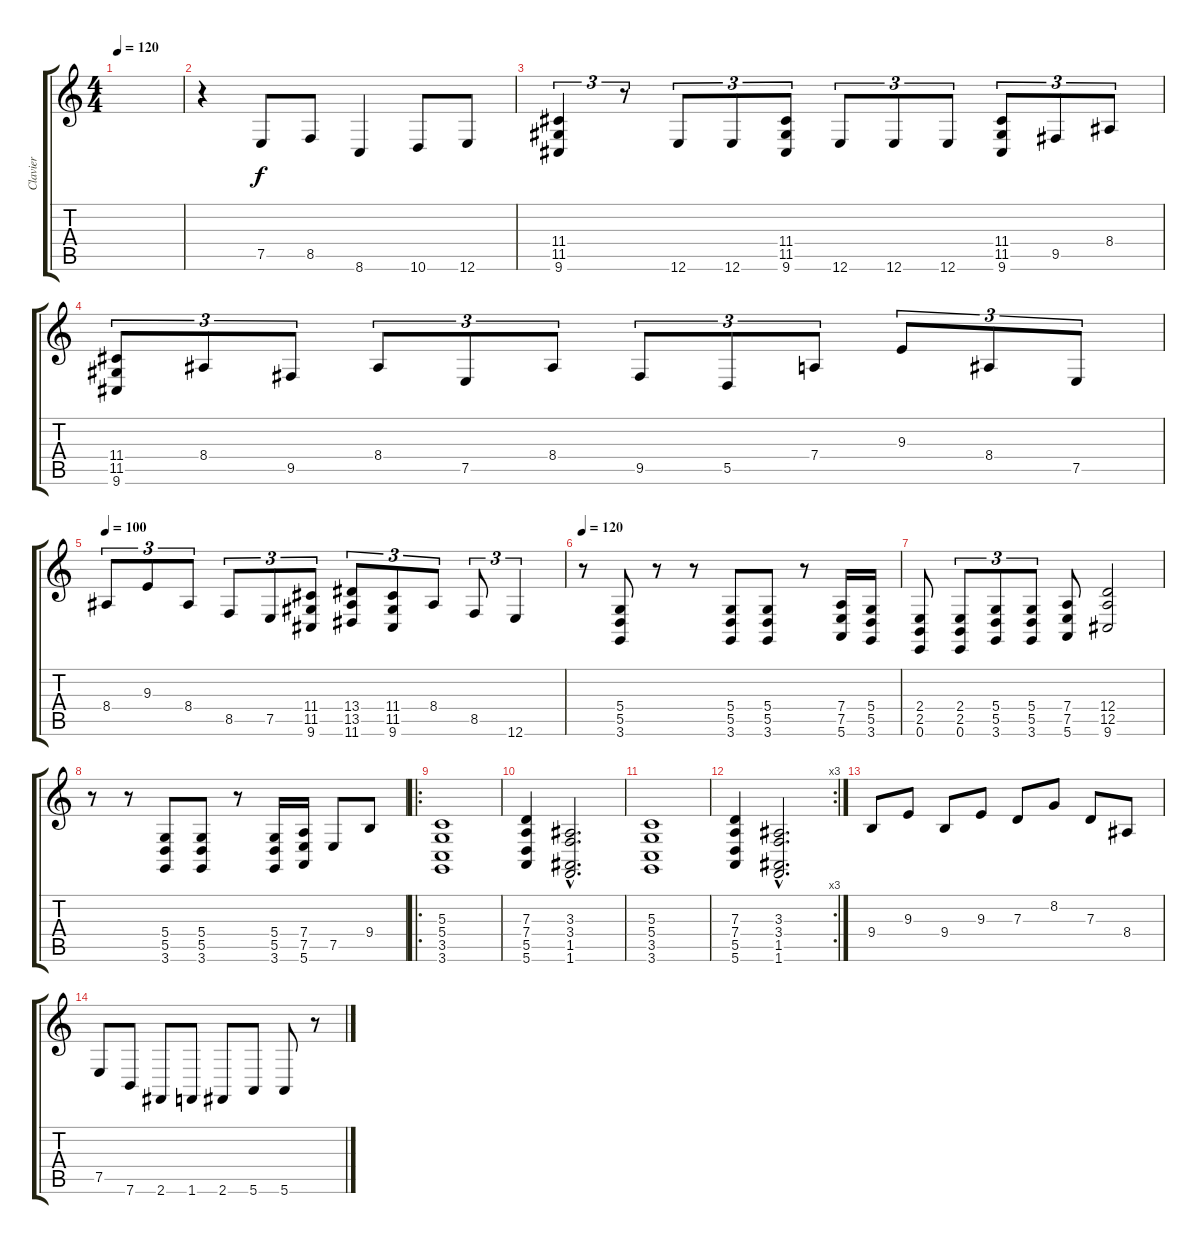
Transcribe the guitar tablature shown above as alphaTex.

\track ("Clavier" "Clavier") {instrument stringensemble1}
\staff {score tabs}
\tuning (E4 B3 G3 D3 A2 E2) {hide}
\ts (4 4)
\tempo 120
\clef g2
\ks c
|
r.4{volume 15 instrument harpsichord} 7.5.8 8.5.8 8.6.4 10.6.8 12.6.8 |
(11.4 11.5 9.6).4{tu (3 2)} r.8{tu (3 2)} 12.6.8{tu (3 2)} 12.6.8{tu (3 2)} (11.4 11.5 9.6).8{tu (3 2)} 12.6.8{tu (3 2)} 12.6.8{tu (3 2)} 12.6.8{tu (3 2)} (11.4 11.5 9.6).8{tu (3 2)} 9.5.8{tu (3 2)} 8.4.8{tu (3 2)} |
(11.4 11.5 9.6).8{tu (3 2)} 8.4.8{tu (3 2)} 9.5.8{tu (3 2)} 8.4.8{tu (3 2)} 7.5.8{tu (3 2)} 8.4.8{tu (3 2)} 9.5.8{tu (3 2)} 5.5.8{tu (3 2)} 7.4.8{tu (3 2)} 9.3.8{tu (3 2)} 8.4.8{tu (3 2)} 7.5.8{tu (3 2)} |
\tempo 100
8.4.8{tu (3 2)} 9.3.8{tu (3 2)} 8.4.8{tu (3 2)} 8.5.8{tu (3 2)} 7.5.8{tu (3 2)} (11.4 11.5 9.6).8{tu (3 2)} (13.4 13.5 11.6).8{tu (3 2)} (11.4 11.5 9.6).8{tu (3 2)} 8.4.8{tu (3 2)} 8.5.8{tu (3 2)} 12.6.4{tu (3 2)} |
\tempo 120
r.8{volume 9 instrument stringensemble1} (5.4 5.5 3.6).8 r.8 r.8 (5.4 5.5 3.6).8 (5.4 5.5 3.6).8 r.8 (7.4 7.5 5.6).16 (5.4 5.5 3.6).16 |
(2.4 2.5 0.6).8 (2.4 2.5 0.6).8{tu (3 2)} (5.4 5.5 3.6).8{tu (3 2)} (5.4 5.5 3.6).8{tu (3 2)} (7.4 7.5 5.6).8 (12.4 12.5 9.6).2 |
r.8 r.8 (5.4 5.5 3.6).8 (5.4 5.5 3.6).8 r.8 (5.4 5.5 3.6).16 (7.4 7.5 5.6).16 7.5.8 9.4.8 |
\ro
(5.3 5.4 3.5 3.6).1 |
(7.3 7.4 5.5 5.6).4 (3.3{hac} 3.4{hac} 1.5{hac} 1.6{hac}).2{d} |
(5.3 5.4 3.5 3.6).1 |
\rc 3
(7.3 7.4 5.5 5.6).4 (3.3{hac} 3.4{hac} 1.5{hac} 1.6{hac}).2{d} |
9.4.8 9.3.8 9.4.8 9.3.8 7.3.8 8.2.8 7.3.8 8.4.8 |
7.5.8 7.6.8 2.6.8 1.6.8 2.6.8 5.6.8 5.6.8 r.8
